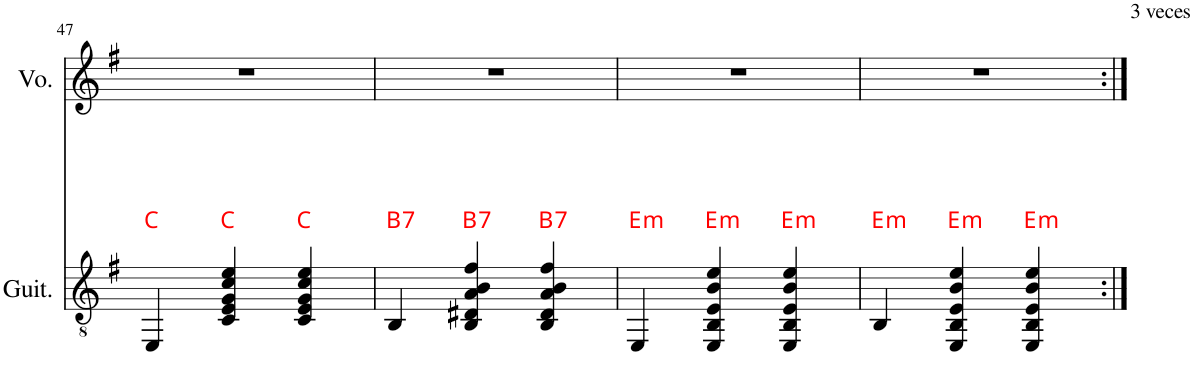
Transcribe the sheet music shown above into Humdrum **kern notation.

**kern	**harte
*part1	*part1
*staff1	*
*I"Guitarra clásica	*
*I'Guit.	*
!!LO:PB:g=z
*clefGv2	*
*k[f#]	*
*M3/4	*
=47	=47
4EE/	C:maj
4C/ 4E/ 4G/ 4c/ 4e/	C:maj
4C/ 4E/ 4G/ 4c/ 4e/	C:maj
=48	=48
!	!LO:H:kt=7
4BB/	B:7
!	!LO:H:kt=7
4BB/ 4D#X/ 4A/ 4B/ 4f#/	B:7
!	!LO:H:kt=7
4BB/ 4D#/ 4A/ 4B/ 4f#/	B:7
=49	=49
!	!LO:H:kt=m
4EE/	E:min
!	!LO:H:kt=m
4EE/ 4BB/ 4E/ 4B/ 4e/	E:min
!	!LO:H:kt=m
4EE/ 4BB/ 4E/ 4B/ 4e/	E:min
=50	=50
!	!LO:H:kt=m
4BB/	E:min
!	!LO:H:kt=m
4EE/ 4BB/ 4E/ 4B/ 4e/	E:min
!	!LO:H:kt=m
4EE/ 4BB/ 4E/ 4B/ 4e/	E:min
=:|!	=:|!
*-	*-
